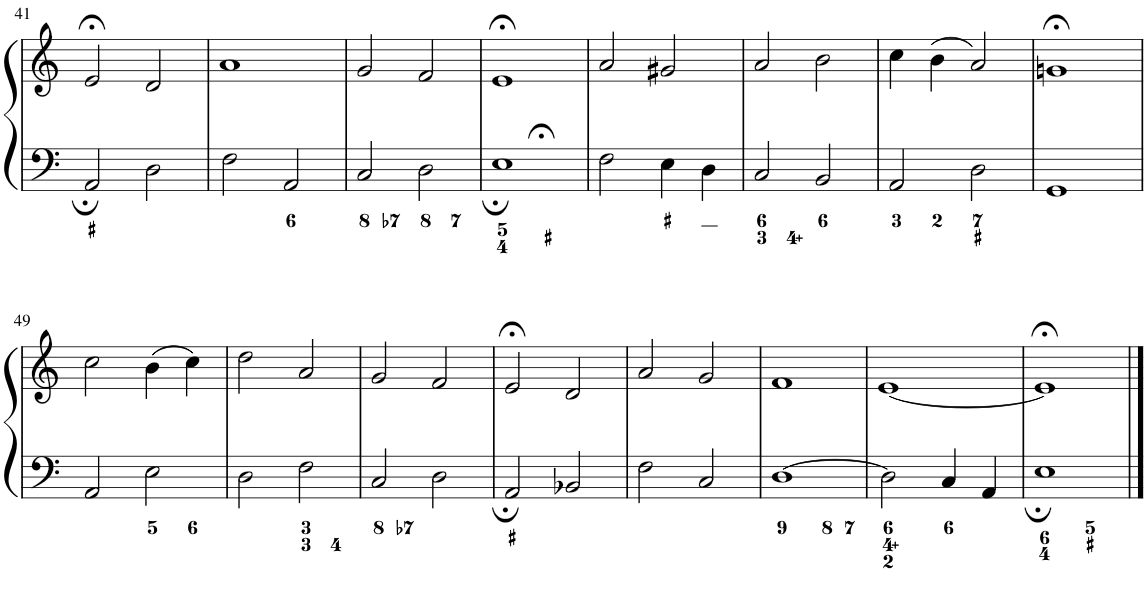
**kern	**kern
*part1	*part1
*staff2	*staff1
*I"Piano	*
*I'Pno.	*
!!LO:PB:g=z
*clefF4	*clefG2
*k[]	*k[]
*M4/4	*M4/4
*met(c)	*met(c)
=41	=41
2AA/	2e;</
2D\	2d/
=42	=42
2F\	1a
2AA/	.
=43	=43
2C/	2g/
2D\	2f/
=44	=44
1E	1e;<
=45	=45
2F\	2a/
4E\	2g#X/
4D\	.
=46	=46
2C/	2a/
2BB/	2b\
=47	=47
2AA/	(4cc\
.	4b\)
2D\	2a/
=48	=48
1GG	1gn;<
!!LO:LB:g=z
=49	=49
2AA/	2cc\
2E\	(4b\
.	4cc\)
=50	=50
2D\	2dd\
2F\	2a/
=51	=51
2C/	2g/
2D\	2f/
=52	=52
2AA/	2e;</
2BB-X/	2d/
=53	=53
2F\	2a/
2C/	2g/
=54	=54
[1D	1f
=55	=55
2D\]	[1e
4C/	.
4AA/	.
=56	=56
1E	1e;<]
==	==
*-	*-
